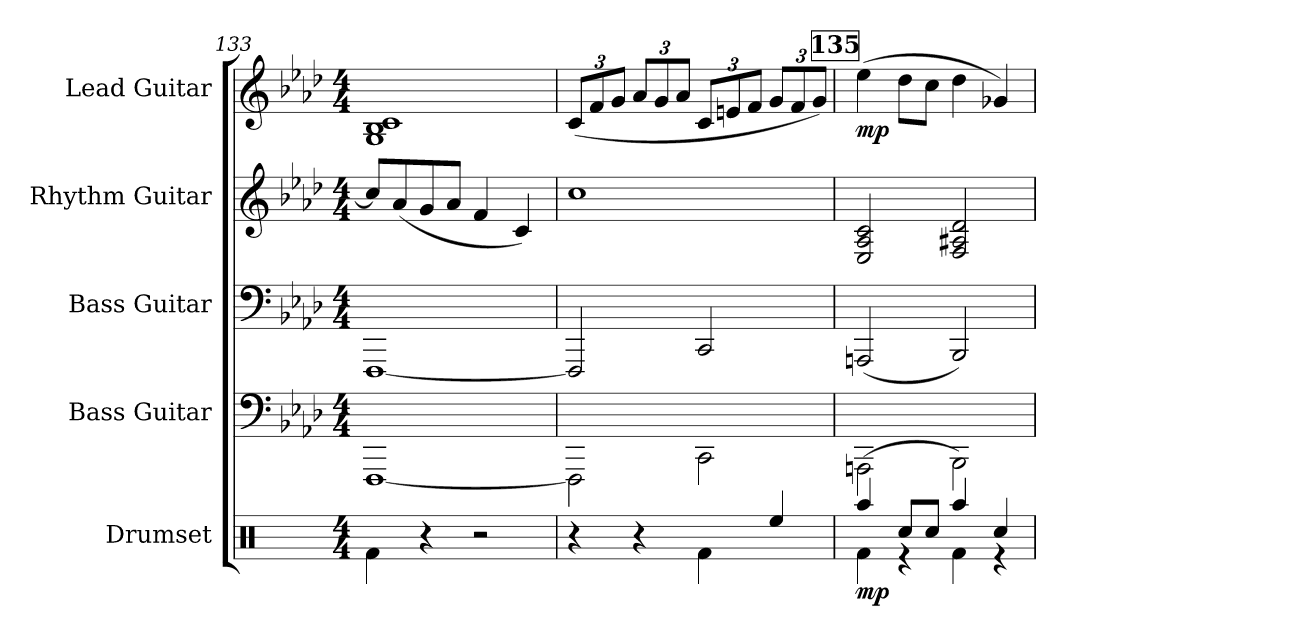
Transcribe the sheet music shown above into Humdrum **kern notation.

**kern	**dynam	**kern	**kern	**kern	**kern	**dynam
*part5	*part5	*part4	*part3	*part2	*part1	*part1
*staff5	*staff5	*staff4	*staff3	*staff2	*staff1	*staff1
*I"Drumset	*	*I"Bass Guitar	*I"Bass Guitar	*I"Rhythm Guitar	*I"Lead Guitar	*
*I'Drs.	*	*I'Bass	*I'Bass	*I'Rt.	*I'Ld.	*
*clefX	*	*	*clefF4	*clefG2	*clefG2	*
*k[]	*	*k[b-e-a-d-]	*k[b-e-a-d-]	*k[b-e-a-d-]	*k[b-e-a-d-]	*
*M4/4	*	*M4/4	*M4/4	*M4/4	*M4/4	*
=133	=133	=133	=133	=133	=133	=133
4Rf\	.	[1FFF	[1FFF	8cc/L]	1G 1B- 1c	.
.	.	.	.	(8a-/	.	.
4r	.	.	.	8g/	.	.
.	.	.	.	8a-/J	.	.
2r	.	.	.	4f/	.	.
.	.	.	.	4c/)	.	.
=134	=134	=134	=134	=134	=134	=134
*	*	*	*	*	*Xbrackettup	*
4r	.	2FFF\]	2FFF/]	1cc	(12c/L	.
.	.	.	.	.	12f/	.
.	.	.	.	.	12g/J	.
4r	.	.	.	.	12a-/L	.
.	.	.	.	.	12g/	.
.	.	.	.	.	12a-/J	.
4Rf\	.	2CC\	2CC/	.	12c/L	.
.	.	.	.	.	12en/	.
.	.	.	.	.	12f/J	.
4Ree/	.	.	.	.	12g/L	.
.	.	.	.	.	12f/	.
.	.	.	.	.	12g/J)	.
!!LO:REH:place=s1:a:B:fs=14:t=135
=135	=135	=135	=135	=135	=135	=135
*^	*	*	*	*	*	*
!	!	!LO:DY:b	!	!	!	!	!LO:DY:b
4Raa/	4Rf\	mp	(2AAAn\	(2AAAn/	2E-/ 2A-/ 2c/	(4ee-\	mp
8Rcc/L	4r	.	.	.	.	8dd-\L	.
8Rcc/J	.	.	.	.	.	8cc\J	.
4Raa/	4Rf\	.	2BBB-\)	2BBB-/)	2F/ 2A#X/ 2d-/	4dd-\	.
4Rcc/	4r	.	.	.	.	4g-X/)	.
*v	*v	*	*	*	*	*	*
=	=	=	=	=	=	=
*-	*-	*-	*-	*-	*-	*-
